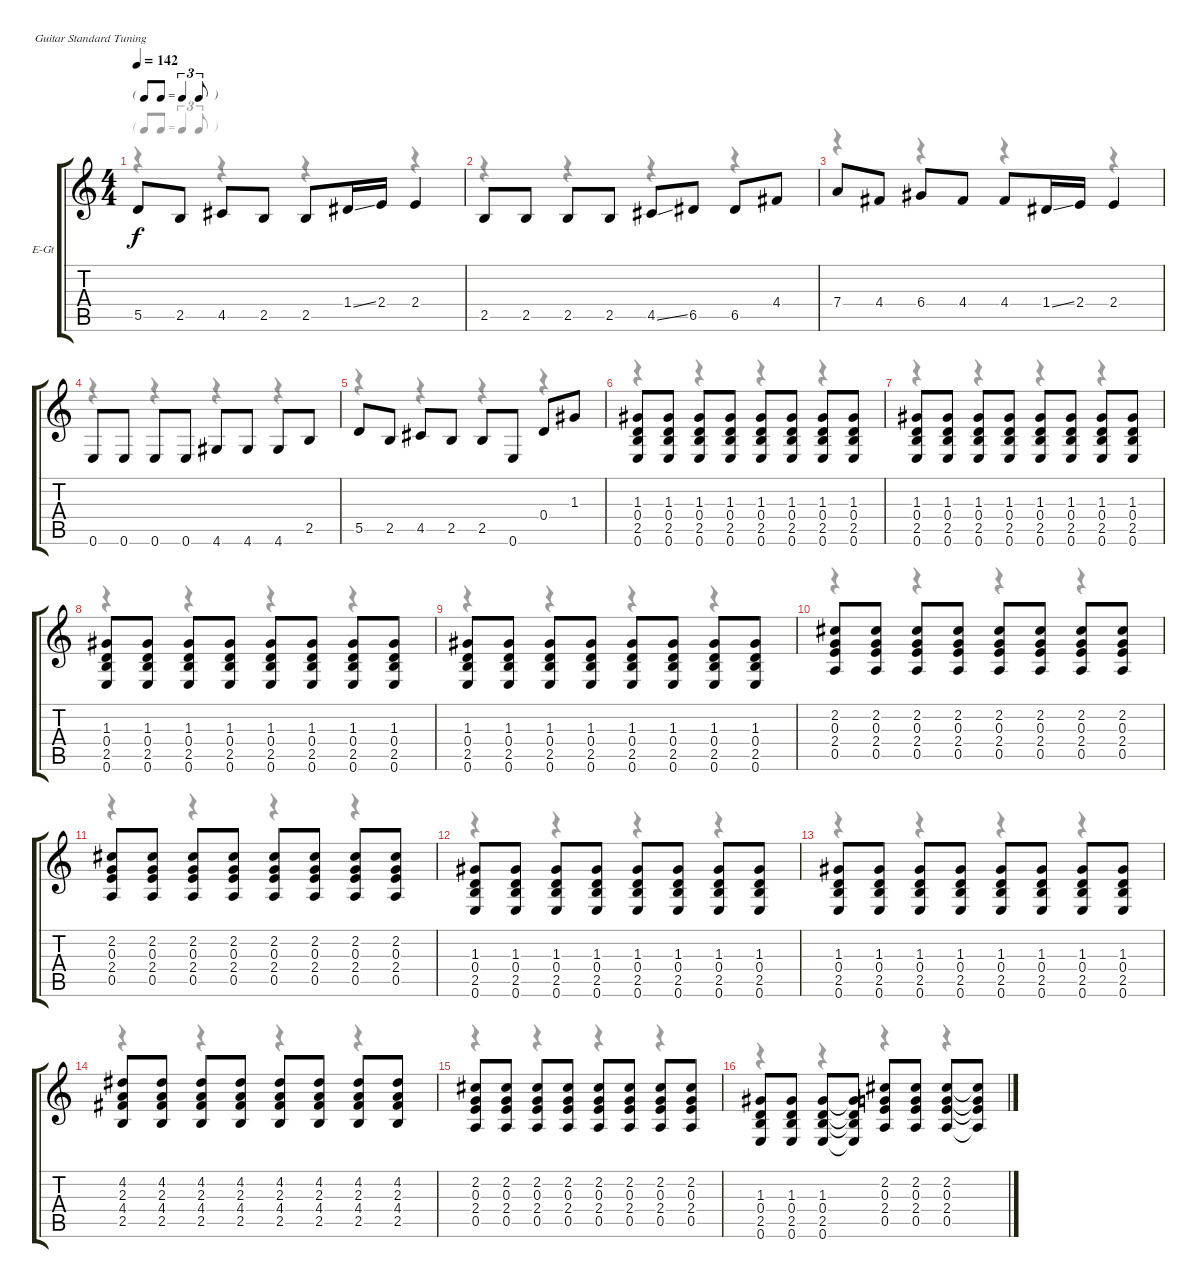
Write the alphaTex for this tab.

\bracketExtendMode groupsimilarinstruments
\firstSystemTrackNameOrientation horizontal
\otherSystemsTrackNameOrientation horizontal
\track ("Track 2" "E-Gt") {instrument electricguitarjazz}
\staff {score tabs}
\tuning (E4 B3 G3 D3 A2 E2)
\voice
\ts (4 4)
\tf triplet8th
\tempo 142
\clef g2
\ks c
5.5.8{dy f} 2.5.8 4.5.8 2.5.8 2.5.8 1.4{ss}.16 2.4.16 2.4.4 |
2.5.8 2.5.8 2.5.8 2.5.8 4.5{ss}.8 6.5.8 6.5.8 4.4.8 |
7.4.8 4.4.8 6.4.8 4.4.8 4.4.8 1.4{ss}.16 2.4.16 2.4.4 |
0.6.8 0.6.8 0.6.8 0.6.8 4.6.8 4.6.8 4.6.8 2.5.8 |
5.5.8 2.5.8 4.5.8 2.5.8 2.5.8 0.6.8 0.4.8 1.3.8 |
(1.3 0.4 2.5 0.6).8 (1.3 0.4 2.5 0.6).8 (1.3 0.4 2.5 0.6).8 (1.3 0.4 2.5 0.6).8 (1.3 0.4 2.5 0.6).8 (1.3 0.4 2.5 0.6).8 (1.3 0.4 2.5 0.6).8 (1.3 0.4 2.5 0.6).8 |
(1.3 0.4 2.5 0.6).8 (1.3 0.4 2.5 0.6).8 (1.3 0.4 2.5 0.6).8 (1.3 0.4 2.5 0.6).8 (1.3 0.4 2.5 0.6).8 (1.3 0.4 2.5 0.6).8 (1.3 0.4 2.5 0.6).8 (1.3 0.4 2.5 0.6).8 |
(1.3 0.4 2.5 0.6).8 (1.3 0.4 2.5 0.6).8 (1.3 0.4 2.5 0.6).8 (1.3 0.4 2.5 0.6).8 (1.3 0.4 2.5 0.6).8 (1.3 0.4 2.5 0.6).8 (1.3 0.4 2.5 0.6).8 (1.3 0.4 2.5 0.6).8 |
(1.3 0.4 2.5 0.6).8 (1.3 0.4 2.5 0.6).8 (1.3 0.4 2.5 0.6).8 (1.3 0.4 2.5 0.6).8 (1.3 0.4 2.5 0.6).8 (1.3 0.4 2.5 0.6).8 (1.3 0.4 2.5 0.6).8 (1.3 0.4 2.5 0.6).8 |
(2.2 0.3 2.4 0.5).8 (2.2 0.3 2.4 0.5).8 (2.2 0.3 2.4 0.5).8 (2.2 0.3 2.4 0.5).8 (2.2 0.3 2.4 0.5).8 (2.2 0.3 2.4 0.5).8 (2.2 0.3 2.4 0.5).8 (2.2 0.3 2.4 0.5).8 |
(2.2 0.3 2.4 0.5).8 (2.2 0.3 2.4 0.5).8 (2.2 0.3 2.4 0.5).8 (2.2 0.3 2.4 0.5).8 (2.2 0.3 2.4 0.5).8 (2.2 0.3 2.4 0.5).8 (2.2 0.3 2.4 0.5).8 (2.2 0.3 2.4 0.5).8 |
(1.3 0.4 2.5 0.6).8 (1.3 0.4 2.5 0.6).8 (1.3 0.4 2.5 0.6).8 (1.3 0.4 2.5 0.6).8 (1.3 0.4 2.5 0.6).8 (1.3 0.4 2.5 0.6).8 (1.3 0.4 2.5 0.6).8 (1.3 0.4 2.5 0.6).8 |
(1.3 0.4 2.5 0.6).8 (1.3 0.4 2.5 0.6).8 (1.3 0.4 2.5 0.6).8 (1.3 0.4 2.5 0.6).8 (1.3 0.4 2.5 0.6).8 (1.3 0.4 2.5 0.6).8 (1.3 0.4 2.5 0.6).8 (1.3 0.4 2.5 0.6).8 |
(4.2 2.3 4.4 2.5).8 (4.2 2.3 4.4 2.5).8 (4.2 2.3 4.4 2.5).8 (4.2 2.3 4.4 2.5).8 (4.2 2.3 4.4 2.5).8 (4.2 2.3 4.4 2.5).8 (4.2 2.3 4.4 2.5).8 (4.2 2.3 4.4 2.5).8 |
(2.2 0.3 2.4 0.5).8 (2.2 0.3 2.4 0.5).8 (2.2 0.3 2.4 0.5).8 (2.2 0.3 2.4 0.5).8 (2.2 0.3 2.4 0.5).8 (2.2 0.3 2.4 0.5).8 (2.2 0.3 2.4 0.5).8 (2.2 0.3 2.4 0.5).8 |
(1.3 0.4 2.5 0.6).8 (1.3 0.4 2.5 0.6).8 (1.3 0.4 2.5 0.6).8 (1.3{t} 0.4{t} 2.5{t} 0.6{t}).8 (2.2 0.3 2.4 0.5).8 (2.2 0.3 2.4 0.5).8 (2.2 0.3 2.4 0.5).8 (2.2{t} 0.3{t} 2.4{t} 0.5{t}).8
\voice
\clef g2
\ottava regular
\simile none
\ks c
r.4{dy mf} r.4 r.4 r.4 |
r.4 r.4 r.4 r.4 |
r.4 r.4 r.4 r.4 |
r.4 r.4 r.4 r.4 |
r.4 r.4 r.4 r.4 |
r.4 r.4 r.4 r.4 |
r.4 r.4 r.4 r.4 |
r.4 r.4 r.4 r.4 |
r.4 r.4 r.4 r.4 |
r.4 r.4 r.4 r.4 |
r.4 r.4 r.4 r.4 |
r.4 r.4 r.4 r.4 |
r.4 r.4 r.4 r.4 |
r.4 r.4 r.4 r.4 |
r.4 r.4 r.4 r.4 |
r.4 r.4 r.4 r.4
